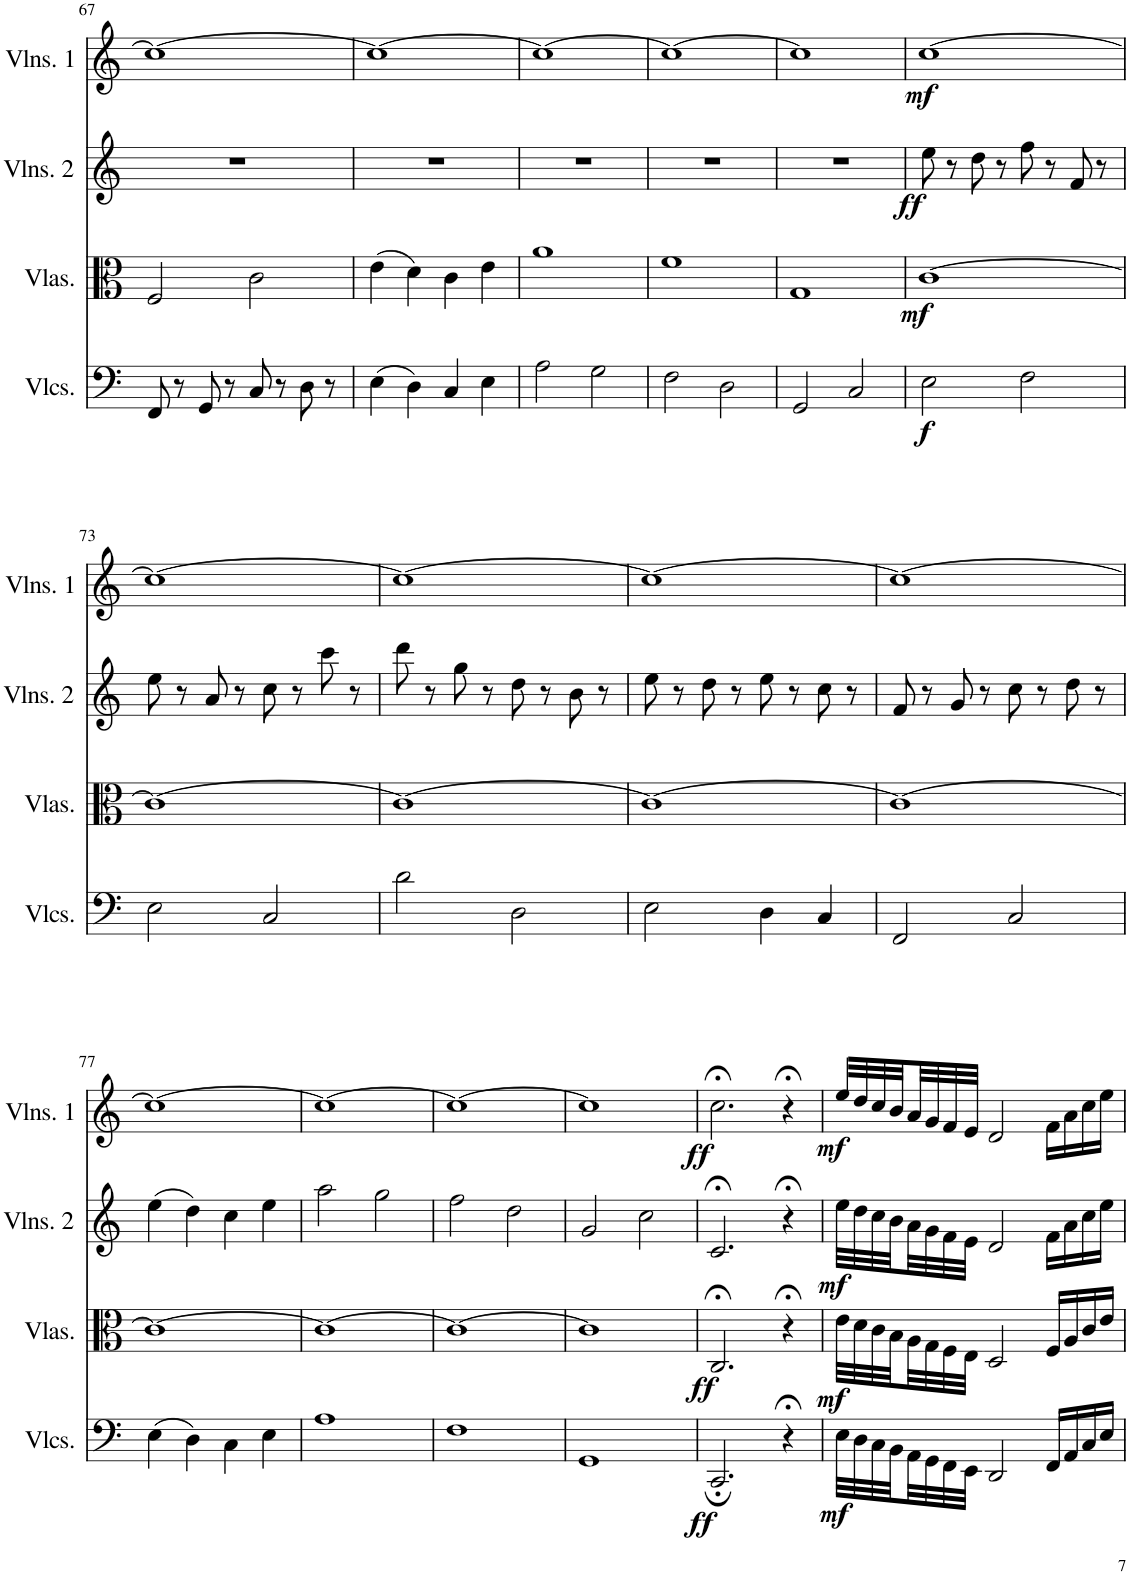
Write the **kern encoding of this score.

**kern	**dynam	**kern	**dynam	**kern	**dynam	**kern	**dynam
*part4	*part4	*part3	*part3	*part2	*part2	*part1	*part1
*staff4	*staff4	*staff3	*staff3	*staff2	*staff2	*staff1	*staff1
*I"Violoncellos	*	*I"Violas	*	*I"Violins 2	*	*I"Violins 1	*
*I'Vlcs.	*	*I'Vlas.	*	*I'Vlns. 2	*	*I'Vlns. 1	*
!!LO:PB:g=z
*clefF4	*	*clefC3	*	*clefG2	*	*clefG2	*
*k[]	*	*k[]	*	*k[]	*	*k[]	*
*M4/4	*	*M4/4	*	*M4/4	*	*M4/4	*
=67	=67	=67	=67	=67	=67	=67	=67
8FF/	.	2F/	.	1r	.	1cc_	.
8r	.	.	.	.	.	.	.
8GG/	.	.	.	.	.	.	.
8r	.	.	.	.	.	.	.
8C/	.	2c\	.	.	.	.	.
8r	.	.	.	.	.	.	.
8D\	.	.	.	.	.	.	.
8r	.	.	.	.	.	.	.
=68	=68	=68	=68	=68	=68	=68	=68
(4E\	.	(4e\	.	1r	.	1cc_	.
4D\)	.	4d\)	.	.	.	.	.
4C/	.	4c\	.	.	.	.	.
4E\	.	4e\	.	.	.	.	.
=69	=69	=69	=69	=69	=69	=69	=69
2A\	.	1a	.	1r	.	1cc_	.
2G\	.	.	.	.	.	.	.
=70	=70	=70	=70	=70	=70	=70	=70
2F\	.	1f	.	1r	.	1cc_	.
2D\	.	.	.	.	.	.	.
=71	=71	=71	=71	=71	=71	=71	=71
2GG/	.	1G	.	1r	.	1cc]	.
2C/	.	.	.	.	.	.	.
=72	=72	=72	=72	=72	=72	=72	=72
!	!LO:DY:b	!	!LO:DY:b	!	!LO:DY:b	!	!LO:DY:b
2E\	f	[1c	mf	8ee\	ff	[1cc	mf
.	.	.	.	8r	.	.	.
.	.	.	.	8dd\	.	.	.
.	.	.	.	8r	.	.	.
2F\	.	.	.	8ff\	.	.	.
.	.	.	.	8r	.	.	.
.	.	.	.	8f/	.	.	.
.	.	.	.	8r	.	.	.
!!LO:LB:g=z
=73	=73	=73	=73	=73	=73	=73	=73
2E\	.	1c_	.	8ee\	.	1cc_	.
.	.	.	.	8r	.	.	.
.	.	.	.	8a/	.	.	.
.	.	.	.	8r	.	.	.
2C/	.	.	.	8cc\	.	.	.
.	.	.	.	8r	.	.	.
.	.	.	.	8ccc\	.	.	.
.	.	.	.	8r	.	.	.
=74	=74	=74	=74	=74	=74	=74	=74
2d\	.	1c_	.	8ddd\	.	1cc_	.
.	.	.	.	8r	.	.	.
.	.	.	.	8gg\	.	.	.
.	.	.	.	8r	.	.	.
2D\	.	.	.	8dd\	.	.	.
.	.	.	.	8r	.	.	.
.	.	.	.	8b\	.	.	.
.	.	.	.	8r	.	.	.
=75	=75	=75	=75	=75	=75	=75	=75
2E\	.	1c_	.	8ee\	.	1cc_	.
.	.	.	.	8r	.	.	.
.	.	.	.	8dd\	.	.	.
.	.	.	.	8r	.	.	.
4D\	.	.	.	8ee\	.	.	.
.	.	.	.	8r	.	.	.
4C/	.	.	.	8cc\	.	.	.
.	.	.	.	8r	.	.	.
=76	=76	=76	=76	=76	=76	=76	=76
2FF/	.	1c_	.	8f/	.	1cc_	.
.	.	.	.	8r	.	.	.
.	.	.	.	8g/	.	.	.
.	.	.	.	8r	.	.	.
2C/	.	.	.	8cc\	.	.	.
.	.	.	.	8r	.	.	.
.	.	.	.	8dd\	.	.	.
.	.	.	.	8r	.	.	.
!!LO:LB:g=z
=77	=77	=77	=77	=77	=77	=77	=77
(4E\	.	1c_	.	(4ee\	.	1cc_	.
4D\)	.	.	.	4dd\)	.	.	.
4C\	.	.	.	4cc\	.	.	.
4E\	.	.	.	4ee\	.	.	.
=78	=78	=78	=78	=78	=78	=78	=78
1A	.	1c_	.	2aa\	.	1cc_	.
.	.	.	.	2gg\	.	.	.
=79	=79	=79	=79	=79	=79	=79	=79
1F	.	1c_	.	2ff\	.	1cc_	.
.	.	.	.	2dd\	.	.	.
=80	=80	=80	=80	=80	=80	=80	=80
1GG	.	1c]	.	2g/	.	1cc]	.
.	.	.	.	2cc\	.	.	.
=81	=81	=81	=81	=81	=81	=81	=81
!	!LO:DY:b	!	!LO:DY:b	!	!	!	!LO:DY:b
2.CC;/	ff	2.C;</	ff	2.c;</	.	2.cc;<\	ff
4r;<	.	4r;<	.	4r;<	.	4r;<	.
=82	=82	=82	=82	=82	=82	=82	=82
!	!LO:DY:b	!	!LO:DY:b	!	!LO:DY:b	!	!LO:DY:b
32E\LLL	mf	32e\LLL	mf	32ee\LLL	mf	32ee/LLL	mf
32D\	.	32d\	.	32dd\	.	32dd/	.
32C\	.	32c\	.	32cc\	.	32cc/	.
32BB\	.	32B\	.	32b\	.	32b/	.
32AA\	.	32A\	.	32a\	.	32a/	.
32GG\	.	32G\	.	32g\	.	32g/	.
32FF\	.	32F\	.	32f\	.	32f/	.
32EE\JJJ	.	32E\JJJ	.	32e\JJJ	.	32e/JJJ	.
2DD/	.	2D/	.	2d/	.	2d/	.
16FF/LL	.	16F/LL	.	16f\LL	.	16f\LL	.
16AA/	.	16A/	.	16a\	.	16a\	.
16C/	.	16c/	.	16cc\	.	16cc\	.
16E/JJ	.	16e/JJ	.	16ee\JJ	.	16ee\JJ	.
=	=	=	=	=	=	=	=
*-	*-	*-	*-	*-	*-	*-	*-
